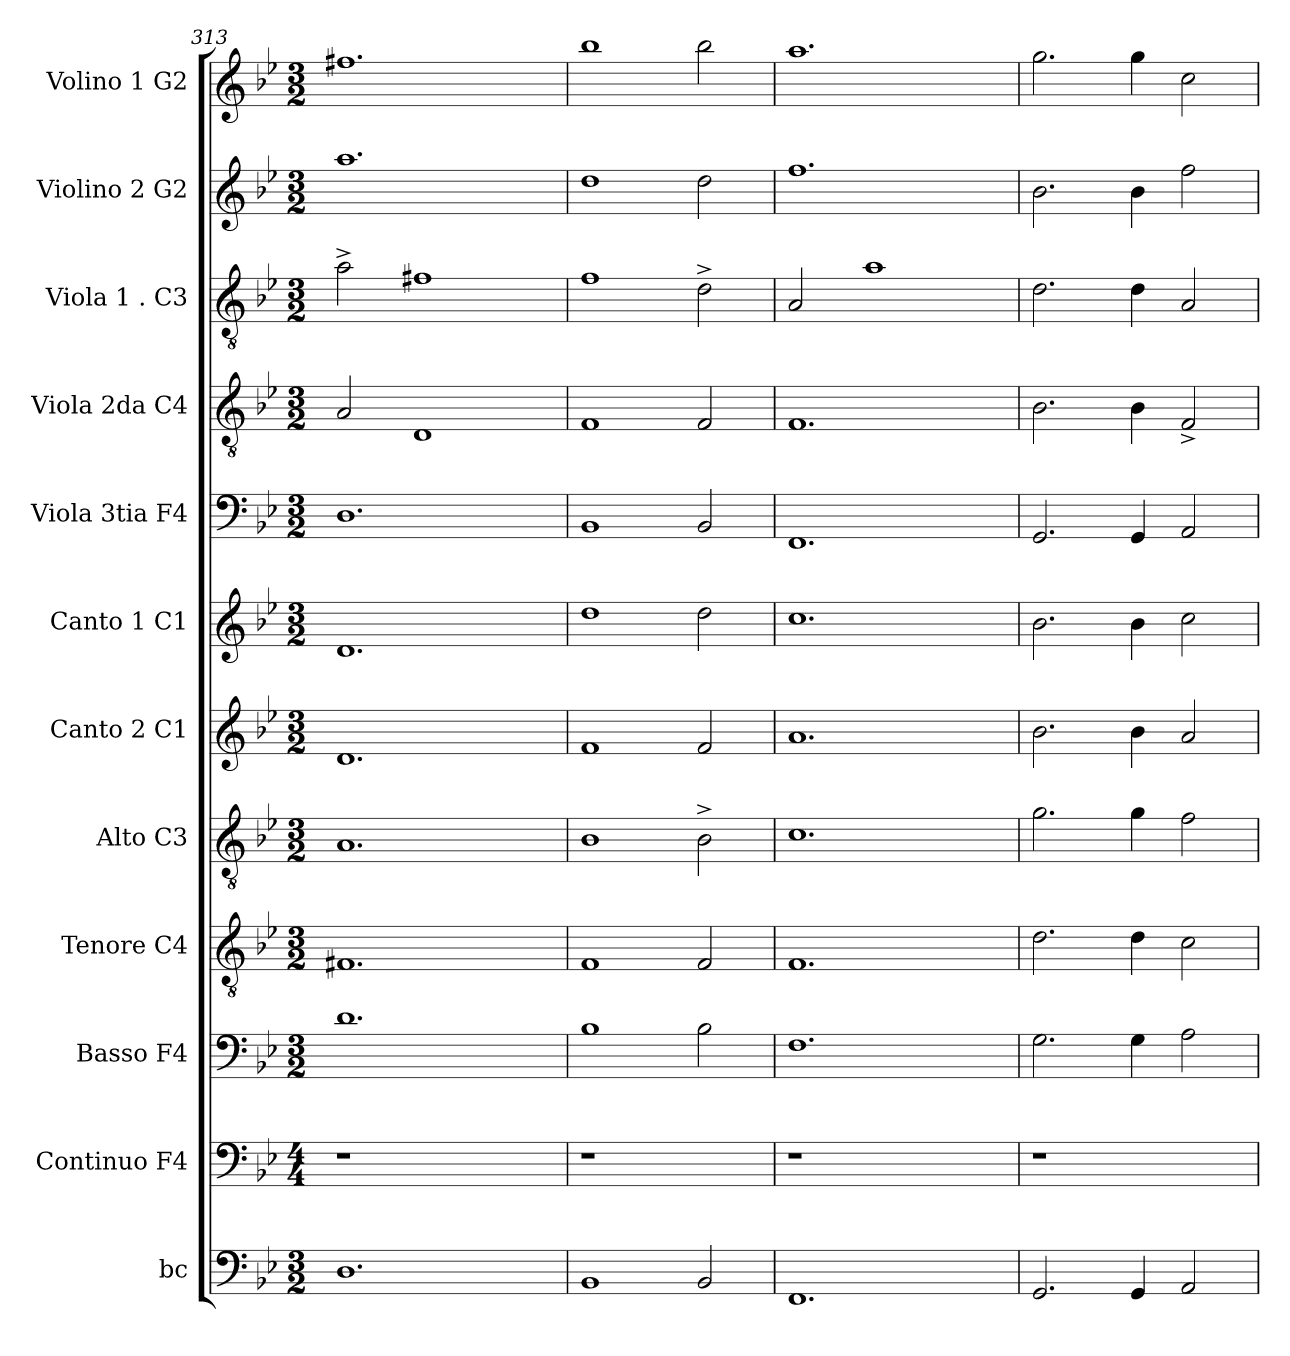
**kern	**kern	**kern	**kern	**kern	**kern	**kern	**kern	**kern	**kern	**kern	**kern
*part12	*part11	*part10	*part9	*part8	*part7	*part6	*part5	*part4	*part3	*part2	*part1
*staff12	*staff11	*staff10	*staff9	*staff8	*staff7	*staff6	*staff5	*staff4	*staff3	*staff2	*staff1
*I"bc	*I"Continuo F4	*I"Basso F4	*I"Tenore C4	*I"Alto C3	*I"Canto 2 C1	*I"Canto 1 C1	*I"Viola 3tia F4	*I"Viola 2da C4	*I"Viola 1 . C3	*I"Violino 2 G2	*I"Volino 1 G2
*I'bc	*	*I'B	*I'T	*I'A	*I'C2	*I'C1	*I'Vla3	*I'Vla2	*I'Vla1	*I'Vl2	*I'Vl1
*clefF4	*clefF4	*clefF4	*clefGv2	*clefGv2	*clefG2	*clefG2	*clefF4	*clefGv2	*clefGv2	*clefG2	*clefG2
*k[b-e-]	*k[b-e-]	*k[b-e-]	*k[b-e-]	*k[b-e-]	*k[b-e-]	*k[b-e-]	*k[b-e-]	*k[b-e-]	*k[b-e-]	*k[b-e-]	*k[b-e-]
*B-:	*B-:	*B-:	*B-:	*B-:	*B-:	*B-:	*B-:	*B-:	*B-:	*B-:	*B-:
*M3/2	*M4/4	*M3/2	*M3/2	*M3/2	*M3/2	*M3/2	*M3/2	*M3/2	*M3/2	*M3/2	*M3/2
=313	=313	=313	=313	=313	=313	=313	=313	=313	=313	=313	=313
1.D	1r	1.d	1.F#X	1.A	1.d	1.d	1.D	2A/	2a^>\	1.aa	1.ff#X
.	.	.	.	.	.	.	.	1D	1f#X	.	.
.	2ryy	.	.	.	.	.	.	.	.	.	.
=314	=314	=314	=314	=314	=314	=314	=314	=314	=314	=314	=314
1BB-	1r	1B-	1F	1B-	1f	1dd	1BB-	1F	1f	1dd	1bb-
2BB-/	2ryy	2B-\	2F/	2B-^>\	2f/	2dd\	2BB-/	2F/	2d^>\	2dd\	2bb-\
=315	=315	=315	=315	=315	=315	=315	=315	=315	=315	=315	=315
1.FF	1r	1.F	1.F	1.c	1.a	1.cc	1.FF	1.F	2A/	1.ff	1.aa
.	.	.	.	.	.	.	.	.	1a	.	.
.	2ryy	.	.	.	.	.	.	.	.	.	.
=316	=316	=316	=316	=316	=316	=316	=316	=316	=316	=316	=316
2.GG/	1r	2.G\	2.d\	2.g\	2.b-\	2.b-\	2.GG/	2.B-\	2.d\	2.b-\	2.gg\
4GG/	.	4G\	4d\	4g\	4b-\	4b-\	4GG/	4B-\	4d\	4b-\	4gg\
2AA/	2ryy	2A\	2c\	2f\	2a/	2cc\	2AA/	2F^</	2A/	2ff\	2cc\
=	=	=	=	=	=	=	=	=	=	=	=
*-	*-	*-	*-	*-	*-	*-	*-	*-	*-	*-	*-
